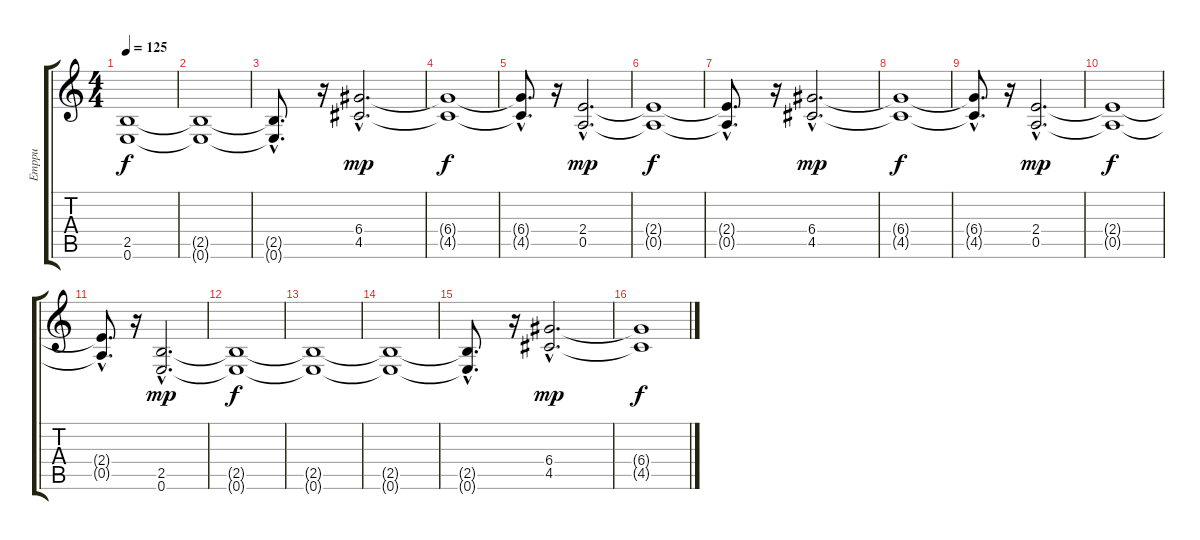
\track ("Emppu" "Emppu") {instrument distortionguitar}
\staff {score tabs}
\tuning (E4 B3 G3 D3 A2 E2) {hide}
\ts (4 4)
\tempo 125
\clef g2
\ks c
(2.5{t} 0.6{t}).1{dy f} |
(2.5{t} 0.6{t}).1 |
(2.5{hac t} 0.6{hac t}).8{d} r.16 (6.4{hac} 4.5{hac}).2{d dy mp} |
(6.4{t} 4.5{t}).1{dy f} |
(6.4{hac t} 4.5{hac t}).8{d} r.16 (2.4{hac} 0.5{hac}).2{d dy mp} |
(2.4{t} 0.5{t}).1{dy f} |
(2.4{hac t} 0.5{hac t}).8{d} r.16 (6.4{hac} 4.5{hac}).2{d dy mp} |
(6.4{t} 4.5{t}).1{dy f} |
(6.4{hac t} 4.5{hac t}).8{d} r.16 (2.4{hac} 0.5{hac}).2{d dy mp} |
(2.4{t} 0.5{t}).1{dy f} |
(2.4{hac t} 0.5{hac t}).8{d} r.16 (2.5{hac} 0.6{hac}).2{d dy mp} |
(2.5{t} 0.6{t}).1{dy f} |
(2.5{t} 0.6{t}).1 |
(2.5{t} 0.6{t}).1 |
(2.5{hac t} 0.6{hac t}).8{d} r.16 (6.4{hac} 4.5{hac}).2{d dy mp} |
(6.4{t} 4.5{t}).1{dy f}
